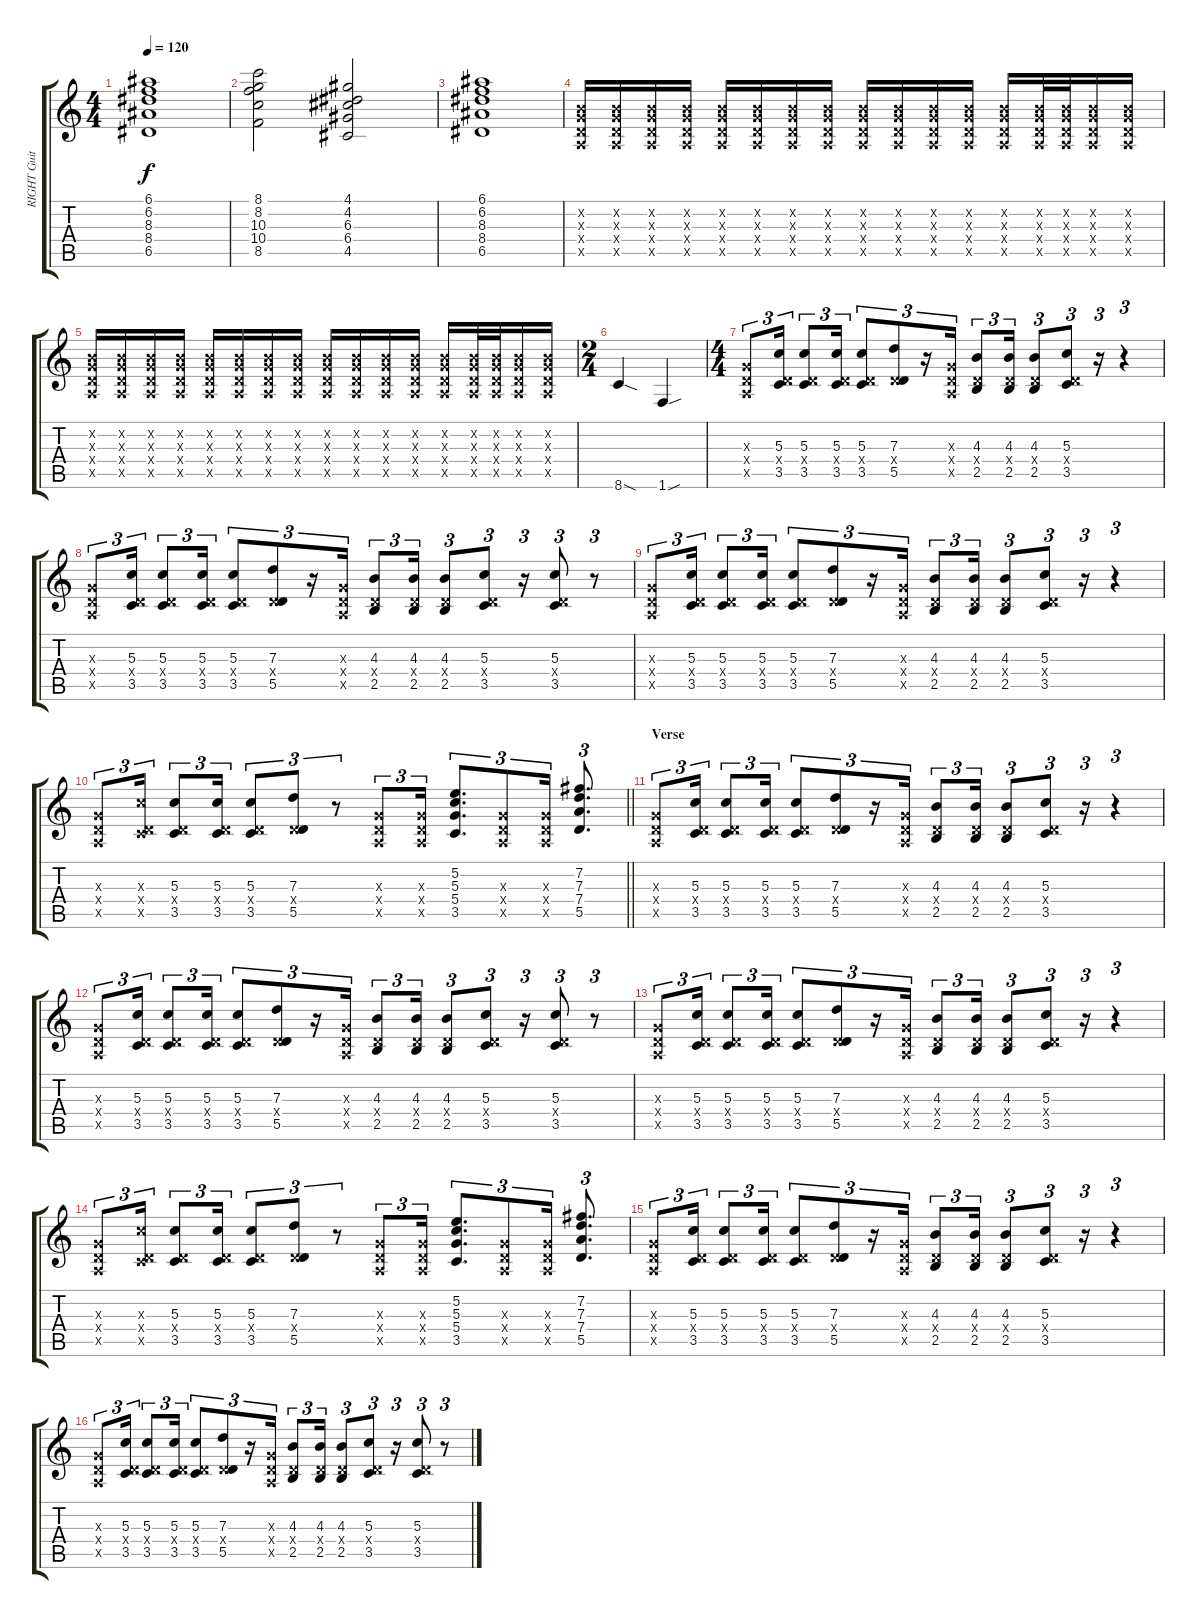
\track ("RIGHT Guitar" "RIGHT Guit") {instrument distortionguitar}
\staff {score tabs}
\tuning (E4 B3 G3 D3 A2 E2) {hide}
\ts (4 4)
\tempo 120
\clef g2
\ks c
(6.1 6.2 8.3 8.4 6.5).1{dy f} |
(8.1 8.2 10.3 10.4 8.5).2 (4.1 4.2 6.3 6.4 4.5).2 |
(6.1 6.2 8.3 8.4 6.5).1 |
(0.2{x} 0.3{x} 0.4{x} 0.5{x}).16 (0.2{x} 0.3{x} 0.4{x} 0.5{x}).16 (0.2{x} 0.3{x} 0.4{x} 0.5{x}).16 (0.2{x} 0.3{x} 0.4{x} 0.5{x}).16 (0.2{x} 0.3{x} 0.4{x} 0.5{x}).16 (0.2{x} 0.3{x} 0.4{x} 0.5{x}).16 (0.2{x} 0.3{x} 0.4{x} 0.5{x}).16 (0.2{x} 0.3{x} 0.4{x} 0.5{x}).16 (0.2{x} 0.3{x} 0.4{x} 0.5{x}).16 (0.2{x} 0.3{x} 0.4{x} 0.5{x}).16 (0.2{x} 0.3{x} 0.4{x} 0.5{x}).16 (0.2{x} 0.3{x} 0.4{x} 0.5{x}).16 (0.2{x} 0.3{x} 0.4{x} 0.5{x}).16 (0.2{x} 0.3{x} 0.4{x} 0.5{x}).32 (0.2{x} 0.3{x} 0.4{x} 0.5{x}).32 (0.2{x} 0.3{x} 0.4{x} 0.5{x}).16 (0.2{x} 0.3{x} 0.4{x} 0.5{x}).16 |
(0.2{x} 0.3{x} 0.4{x} 0.5{x}).16 (0.2{x} 0.3{x} 0.4{x} 0.5{x}).16 (0.2{x} 0.3{x} 0.4{x} 0.5{x}).16 (0.2{x} 0.3{x} 0.4{x} 0.5{x}).16 (0.2{x} 0.3{x} 0.4{x} 0.5{x}).16 (0.2{x} 0.3{x} 0.4{x} 0.5{x}).16 (0.2{x} 0.3{x} 0.4{x} 0.5{x}).16 (0.2{x} 0.3{x} 0.4{x} 0.5{x}).16 (0.2{x} 0.3{x} 0.4{x} 0.5{x}).16 (0.2{x} 0.3{x} 0.4{x} 0.5{x}).16 (0.2{x} 0.3{x} 0.4{x} 0.5{x}).16 (0.2{x} 0.3{x} 0.4{x} 0.5{x}).16 (0.2{x} 0.3{x} 0.4{x} 0.5{x}).16 (0.2{x} 0.3{x} 0.4{x} 0.5{x}).32 (0.2{x} 0.3{x} 0.4{x} 0.5{x}).32 (0.2{x} 0.3{x} 0.4{x} 0.5{x}).16 (0.2{x} 0.3{x} 0.4{x} 0.5{x}).16 |
\ts (2 4)
8.6{sod}.4 1.6{sou}.4 |
\ts (4 4)
(0.3{x} 0.4{x} 0.5{x}).8{tu (3 2)} (5.3 0.4{x} 3.5).16{tu (3 2)} (5.3 0.4{x} 3.5).8{tu (3 2)} (5.3 0.4{x} 3.5).16{tu (3 2)} (5.3 0.4{x} 3.5).8{tu (3 2)} (7.3 0.4{x} 5.5).8{tu (3 2)} r.16{tu (3 2)} (0.3{x} 0.4{x} 0.5{x}).16{tu (3 2)} (4.3 0.4{x} 2.5).8{tu (3 2)} (4.3 0.4{x} 2.5).16{tu (3 2)} (4.3 0.4{x} 2.5).8{tu (3 2)} (5.3 0.4{x} 3.5).8{tu (3 2)} r.16{tu (3 2)} r.4{tu (3 2)} |
(0.3{x} 0.4{x} 0.5{x}).8{tu (3 2)} (5.3 0.4{x} 3.5).16{tu (3 2)} (5.3 0.4{x} 3.5).8{tu (3 2)} (5.3 0.4{x} 3.5).16{tu (3 2)} (5.3 0.4{x} 3.5).8{tu (3 2)} (7.3 0.4{x} 5.5).8{tu (3 2)} r.16{tu (3 2)} (0.3{x} 0.4{x} 0.5{x}).16{tu (3 2)} (4.3 0.4{x} 2.5).8{tu (3 2)} (4.3 0.4{x} 2.5).16{tu (3 2)} (4.3 0.4{x} 2.5).8{tu (3 2)} (5.3 0.4{x} 3.5).8{tu (3 2)} r.16{tu (3 2)} (5.3 0.4{x} 3.5).8{tu (3 2)} r.8{tu (3 2)} |
(0.3{x} 0.4{x} 0.5{x}).8{tu (3 2)} (5.3 0.4{x} 3.5).16{tu (3 2)} (5.3 0.4{x} 3.5).8{tu (3 2)} (5.3 0.4{x} 3.5).16{tu (3 2)} (5.3 0.4{x} 3.5).8{tu (3 2)} (7.3 0.4{x} 5.5).8{tu (3 2)} r.16{tu (3 2)} (0.3{x} 0.4{x} 0.5{x}).16{tu (3 2)} (4.3 0.4{x} 2.5).8{tu (3 2)} (4.3 0.4{x} 2.5).16{tu (3 2)} (4.3 0.4{x} 2.5).8{tu (3 2)} (5.3 0.4{x} 3.5).8{tu (3 2)} r.16{tu (3 2)} r.4{tu (3 2)} |
\barLineRight lightlight
(0.3{x} 0.4{x} 0.5{x}).8{tu (3 2)} (5.3{x} 0.4{x} 3.5{x}).16{tu (3 2)} (5.3 0.4{x} 3.5).8{tu (3 2)} (5.3 0.4{x} 3.5).16{tu (3 2)} (5.3 0.4{x} 3.5).8{tu (3 2)} (7.3 0.4{x} 5.5).8{tu (3 2)} r.8{tu (3 2)} (0.3{x} 0.4{x} 0.5{x}).8{tu (3 2)} (0.3{x} 0.4{x} 0.5{x}).16{tu (3 2)} (5.2 5.3 5.4 3.5).8{d tu (3 2)} (0.3{x} 0.4{x} 0.5{x}).8{tu (3 2)} (0.3{x} 0.4{x} 0.5{x}).16{tu (3 2)} (7.2 7.3 7.4 5.5).8{d tu (3 2)} |
\section ("" "Verse")
(0.3{x} 0.4{x} 0.5{x}).8{tu (3 2)} (5.3 0.4{x} 3.5).16{tu (3 2)} (5.3 0.4{x} 3.5).8{tu (3 2)} (5.3 0.4{x} 3.5).16{tu (3 2)} (5.3 0.4{x} 3.5).8{tu (3 2)} (7.3 0.4{x} 5.5).8{tu (3 2)} r.16{tu (3 2)} (0.3{x} 0.4{x} 0.5{x}).16{tu (3 2)} (4.3 0.4{x} 2.5).8{tu (3 2)} (4.3 0.4{x} 2.5).16{tu (3 2)} (4.3 0.4{x} 2.5).8{tu (3 2)} (5.3 0.4{x} 3.5).8{tu (3 2)} r.16{tu (3 2)} r.4{tu (3 2)} |
(0.3{x} 0.4{x} 0.5{x}).8{tu (3 2)} (5.3 0.4{x} 3.5).16{tu (3 2)} (5.3 0.4{x} 3.5).8{tu (3 2)} (5.3 0.4{x} 3.5).16{tu (3 2)} (5.3 0.4{x} 3.5).8{tu (3 2)} (7.3 0.4{x} 5.5).8{tu (3 2)} r.16{tu (3 2)} (0.3{x} 0.4{x} 0.5{x}).16{tu (3 2)} (4.3 0.4{x} 2.5).8{tu (3 2)} (4.3 0.4{x} 2.5).16{tu (3 2)} (4.3 0.4{x} 2.5).8{tu (3 2)} (5.3 0.4{x} 3.5).8{tu (3 2)} r.16{tu (3 2)} (5.3 0.4{x} 3.5).8{tu (3 2)} r.8{tu (3 2)} |
(0.3{x} 0.4{x} 0.5{x}).8{tu (3 2)} (5.3 0.4{x} 3.5).16{tu (3 2)} (5.3 0.4{x} 3.5).8{tu (3 2)} (5.3 0.4{x} 3.5).16{tu (3 2)} (5.3 0.4{x} 3.5).8{tu (3 2)} (7.3 0.4{x} 5.5).8{tu (3 2)} r.16{tu (3 2)} (0.3{x} 0.4{x} 0.5{x}).16{tu (3 2)} (4.3 0.4{x} 2.5).8{tu (3 2)} (4.3 0.4{x} 2.5).16{tu (3 2)} (4.3 0.4{x} 2.5).8{tu (3 2)} (5.3 0.4{x} 3.5).8{tu (3 2)} r.16{tu (3 2)} r.4{tu (3 2)} |
(0.3{x} 0.4{x} 0.5{x}).8{tu (3 2)} (5.3{x} 0.4{x} 3.5{x}).16{tu (3 2)} (5.3 0.4{x} 3.5).8{tu (3 2)} (5.3 0.4{x} 3.5).16{tu (3 2)} (5.3 0.4{x} 3.5).8{tu (3 2)} (7.3 0.4{x} 5.5).8{tu (3 2)} r.8{tu (3 2)} (0.3{x} 0.4{x} 0.5{x}).8{tu (3 2)} (0.3{x} 0.4{x} 0.5{x}).16{tu (3 2)} (5.2 5.3 5.4 3.5).8{d tu (3 2)} (0.3{x} 0.4{x} 0.5{x}).8{tu (3 2)} (0.3{x} 0.4{x} 0.5{x}).16{tu (3 2)} (7.2 7.3 7.4 5.5).8{d tu (3 2)} |
(0.3{x} 0.4{x} 0.5{x}).8{tu (3 2)} (5.3 0.4{x} 3.5).16{tu (3 2)} (5.3 0.4{x} 3.5).8{tu (3 2)} (5.3 0.4{x} 3.5).16{tu (3 2)} (5.3 0.4{x} 3.5).8{tu (3 2)} (7.3 0.4{x} 5.5).8{tu (3 2)} r.16{tu (3 2)} (0.3{x} 0.4{x} 0.5{x}).16{tu (3 2)} (4.3 0.4{x} 2.5).8{tu (3 2)} (4.3 0.4{x} 2.5).16{tu (3 2)} (4.3 0.4{x} 2.5).8{tu (3 2)} (5.3 0.4{x} 3.5).8{tu (3 2)} r.16{tu (3 2)} r.4{tu (3 2)} |
(0.3{x} 0.4{x} 0.5{x}).8{tu (3 2)} (5.3 0.4{x} 3.5).16{tu (3 2)} (5.3 0.4{x} 3.5).8{tu (3 2)} (5.3 0.4{x} 3.5).16{tu (3 2)} (5.3 0.4{x} 3.5).8{tu (3 2)} (7.3 0.4{x} 5.5).8{tu (3 2)} r.16{tu (3 2)} (0.3{x} 0.4{x} 0.5{x}).16{tu (3 2)} (4.3 0.4{x} 2.5).8{tu (3 2)} (4.3 0.4{x} 2.5).16{tu (3 2)} (4.3 0.4{x} 2.5).8{tu (3 2)} (5.3 0.4{x} 3.5).8{tu (3 2)} r.16{tu (3 2)} (5.3 0.4{x} 3.5).8{tu (3 2)} r.8{tu (3 2)}
